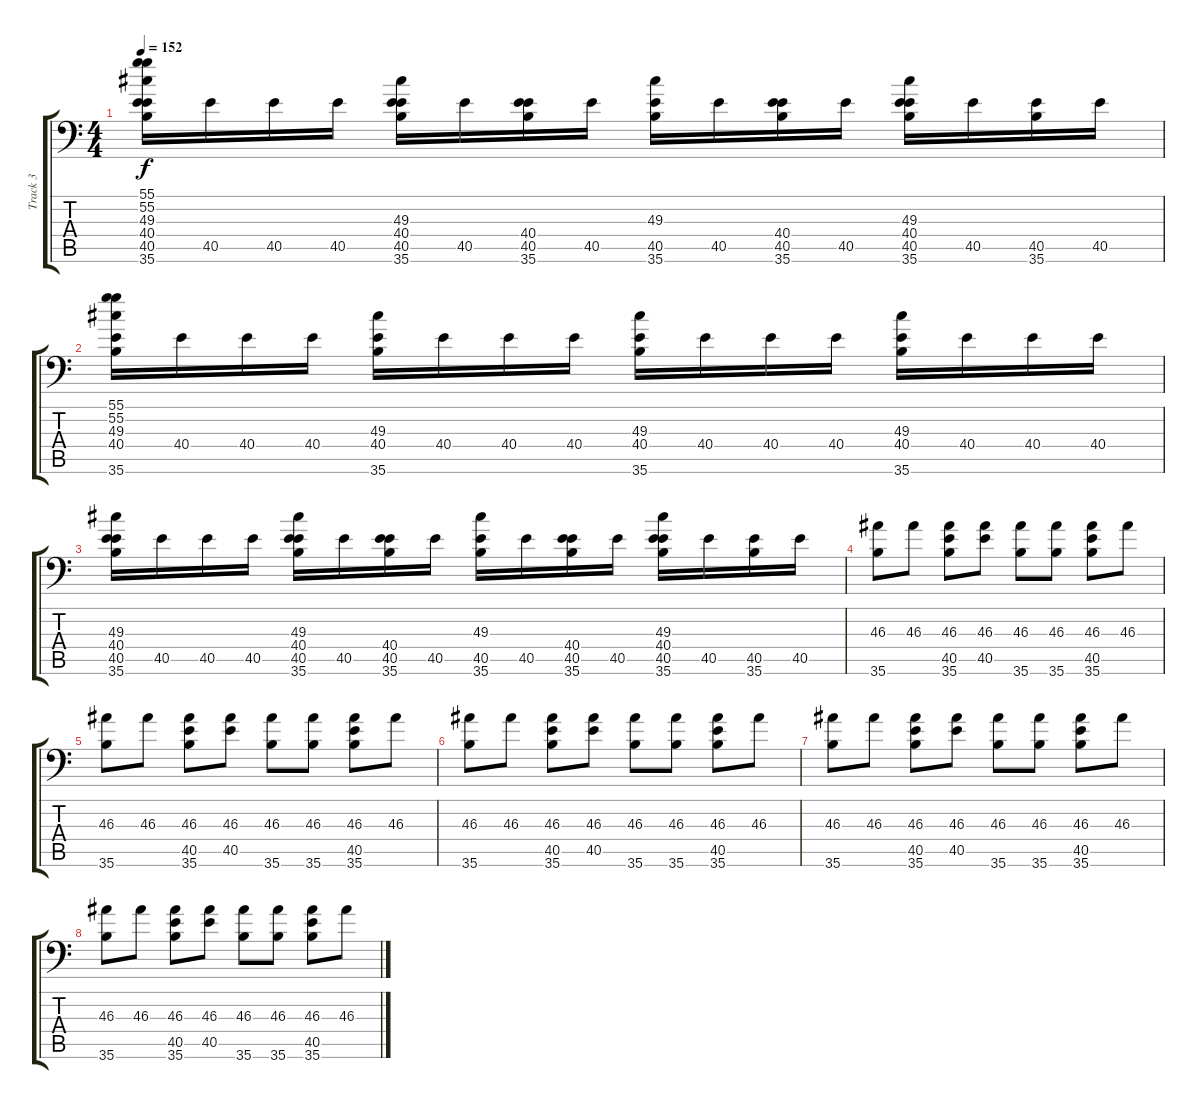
\track ("Track 3" "Track 3") {instrument acousticgrandpiano}
\staff {score tabs}
\tuning (C-1 C-1 C-1 C-1 C-1 C-1) {hide}
\ts (4 4)
\tempo 152
\clef f4
\ks c
(55.1 55.2 49.3 40.4 40.5 35.6).16{dy f} 40.5.16 40.5.16 40.5.16 (49.3 40.4 40.5 35.6).16 40.5.16 (40.4 40.5 35.6).16 40.5.16 (49.3 40.5 35.6).16 40.5.16 (40.4 40.5 35.6).16 40.5.16 (49.3 40.4 40.5 35.6).16 40.5.16 (40.5 35.6).16 40.5.16 |
(55.1 55.2 49.3 40.4 35.6).16 40.4.16 40.4.16 40.4.16 (49.3 40.4 35.6).16 40.4.16 40.4.16 40.4.16 (49.3 40.4 35.6).16 40.4.16 40.4.16 40.4.16 (49.3 40.4 35.6).16 40.4.16 40.4.16 40.4.16 |
(49.3 40.4 40.5 35.6).16 40.5.16 40.5.16 40.5.16 (49.3 40.4 40.5 35.6).16 40.5.16 (40.4 40.5 35.6).16 40.5.16 (49.3 40.5 35.6).16 40.5.16 (40.4 40.5 35.6).16 40.5.16 (49.3 40.4 40.5 35.6).16 40.5.16 (40.5 35.6).16 40.5.16 |
(46.3 35.6).8 46.3.8 (46.3 40.5 35.6).8 (46.3 40.5).8 (46.3 35.6).8 (46.3 35.6).8 (46.3 40.5 35.6).8 46.3.8 |
(46.3 35.6).8 46.3.8 (46.3 40.5 35.6).8 (46.3 40.5).8 (46.3 35.6).8 (46.3 35.6).8 (46.3 40.5 35.6).8 46.3.8 |
(46.3 35.6).8 46.3.8 (46.3 40.5 35.6).8 (46.3 40.5).8 (46.3 35.6).8 (46.3 35.6).8 (46.3 40.5 35.6).8 46.3.8 |
(46.3 35.6).8 46.3.8 (46.3 40.5 35.6).8 (46.3 40.5).8 (46.3 35.6).8 (46.3 35.6).8 (46.3 40.5 35.6).8 46.3.8 |
(46.3 35.6).8 46.3.8 (46.3 40.5 35.6).8 (46.3 40.5).8 (46.3 35.6).8 (46.3 35.6).8 (46.3 40.5 35.6).8 46.3.8
